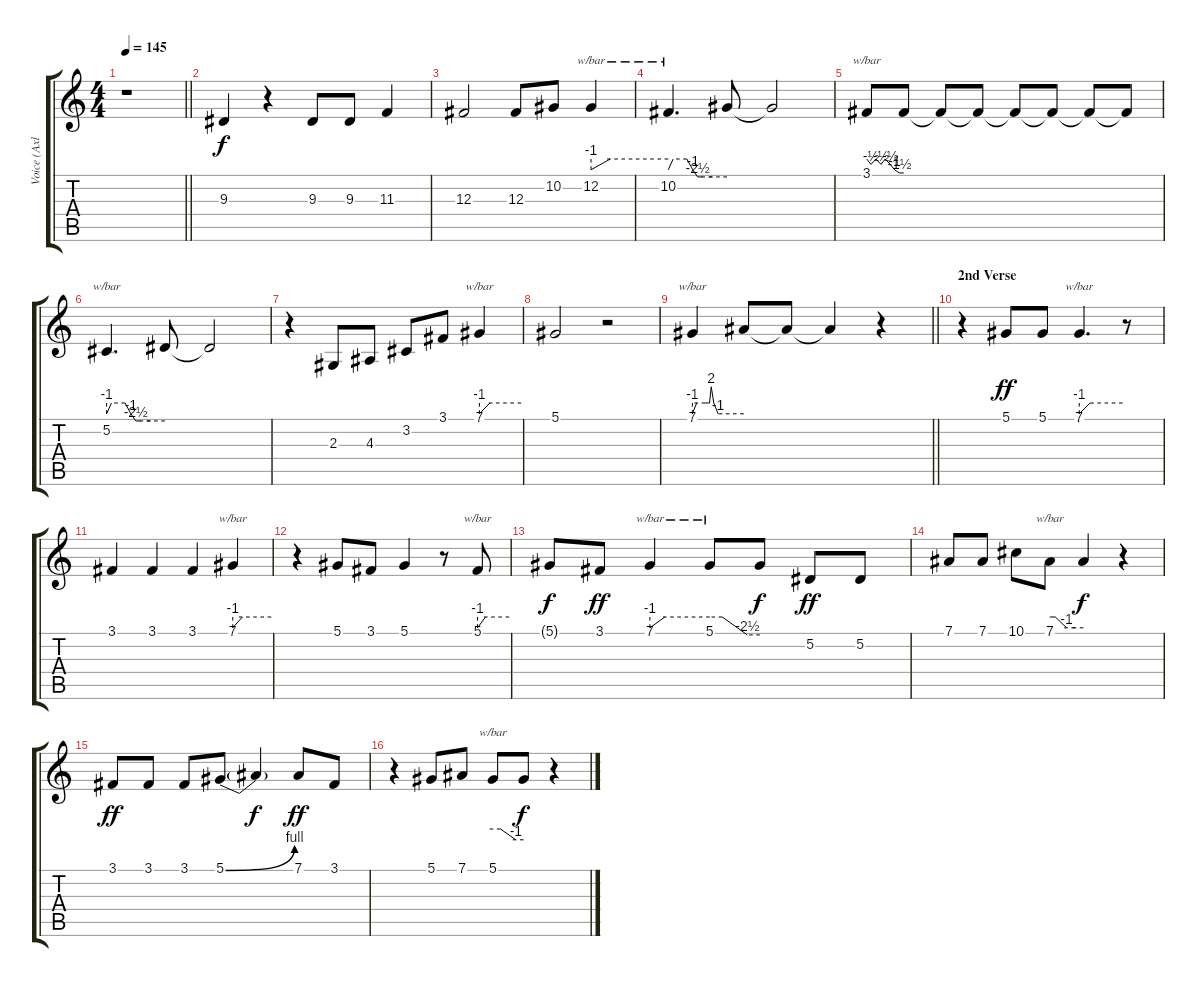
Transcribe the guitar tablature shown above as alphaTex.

\track ("Voice (Axl)" "Voice (Axl") {instrument lead2sawtooth}
\staff {score tabs}
\tuning (Eb4 Bb3 Gb3 Db3 Ab2 Eb2) {hide}
\ts (4 4)
\tempo 145
\clef g2
\barLineRight lightlight
\ks c
r.1{dy ff} |
9.3.4{dy f} r.4 9.3.8 9.3.8 11.3.4 |
12.3.2 12.3.8 10.2.8 12.2.4{tbe (custom default 0 -4 15 0 60 0)} |
10.2.4{d tbe (custom default 0 -4 5 0 19 0 25 -4 30 -10 35 -10 45 -10 60 -10)} 10.2{t}.8 10.2{t}.2 |
3.1.8{tbe (custom default 0 0 7 -2 15 0 23 -2 30 0 38 -2 45 -4 53 -6 60 -6)} 3.1{t}.8 3.1{t}.8 3.1{t}.8 3.1{t}.8 3.1{t}.8 3.1{t}.8 3.1{t}.8 |
5.2.4{d tbe (custom default 0 -4 5 0 19 0 25 -4 30 -10 35 -10 45 -10 60 -10)} 5.2{t}.8 5.2{t}.2 |
r.4 2.3.8 4.3.8 3.2.8 3.1.8 7.1.4{tbe (custom default 0 -4 15 0 60 0)} |
5.1.2 r.2 |
\barLineRight lightlight
7.1.4{tbe (custom default 0 -4 5 0 15 0 20 0 22 8 25 0 30 -4 60 -4)} 7.1{t}.8 7.1{t}.8 7.1{t}.4 r.4 |
\section ("" "2nd Verse")
r.4 5.1.8{dy ff} 5.1.8 7.1.4{d tbe (custom default 0 -4 15 0 60 0)} r.8 |
3.1.4 3.1.4 3.1.4 7.1.4{tbe (custom default 0 -4 15 0 60 0)} |
r.4 5.1.8 3.1.8 5.1.4 r.8 5.1.8{tbe (custom default 0 -4 15 0 60 0)} |
5.1{t}.8{dy f} 3.1.8{dy ff} 7.1.4{tbe (custom default 0 -4 15 0 60 0)} 5.1.8{tbe (custom default 0 0 15 0 45 -10 60 -10)} 5.1{t}.8{dy f} 5.2.8{dy ff} 5.2.8 |
7.1.8 7.1.8 10.1.8 7.1.8{tbe (custom default 0 0 10 0 30 -4 45 -4 60 -4)} 7.1{t}.4{dy f} r.4 |
3.1.8{dy ff} 3.1.8 3.1.8 5.1{be (bend 0 0 60 4)}.8 5.1{t}.4{dy f} 7.1.8{dy ff} 3.1.8 |
r.4 5.1.8 7.1.8 5.1.8{tbe (custom default 0 0 15 0 45 -4 60 -4)} 5.1{t}.8{dy f} r.4
